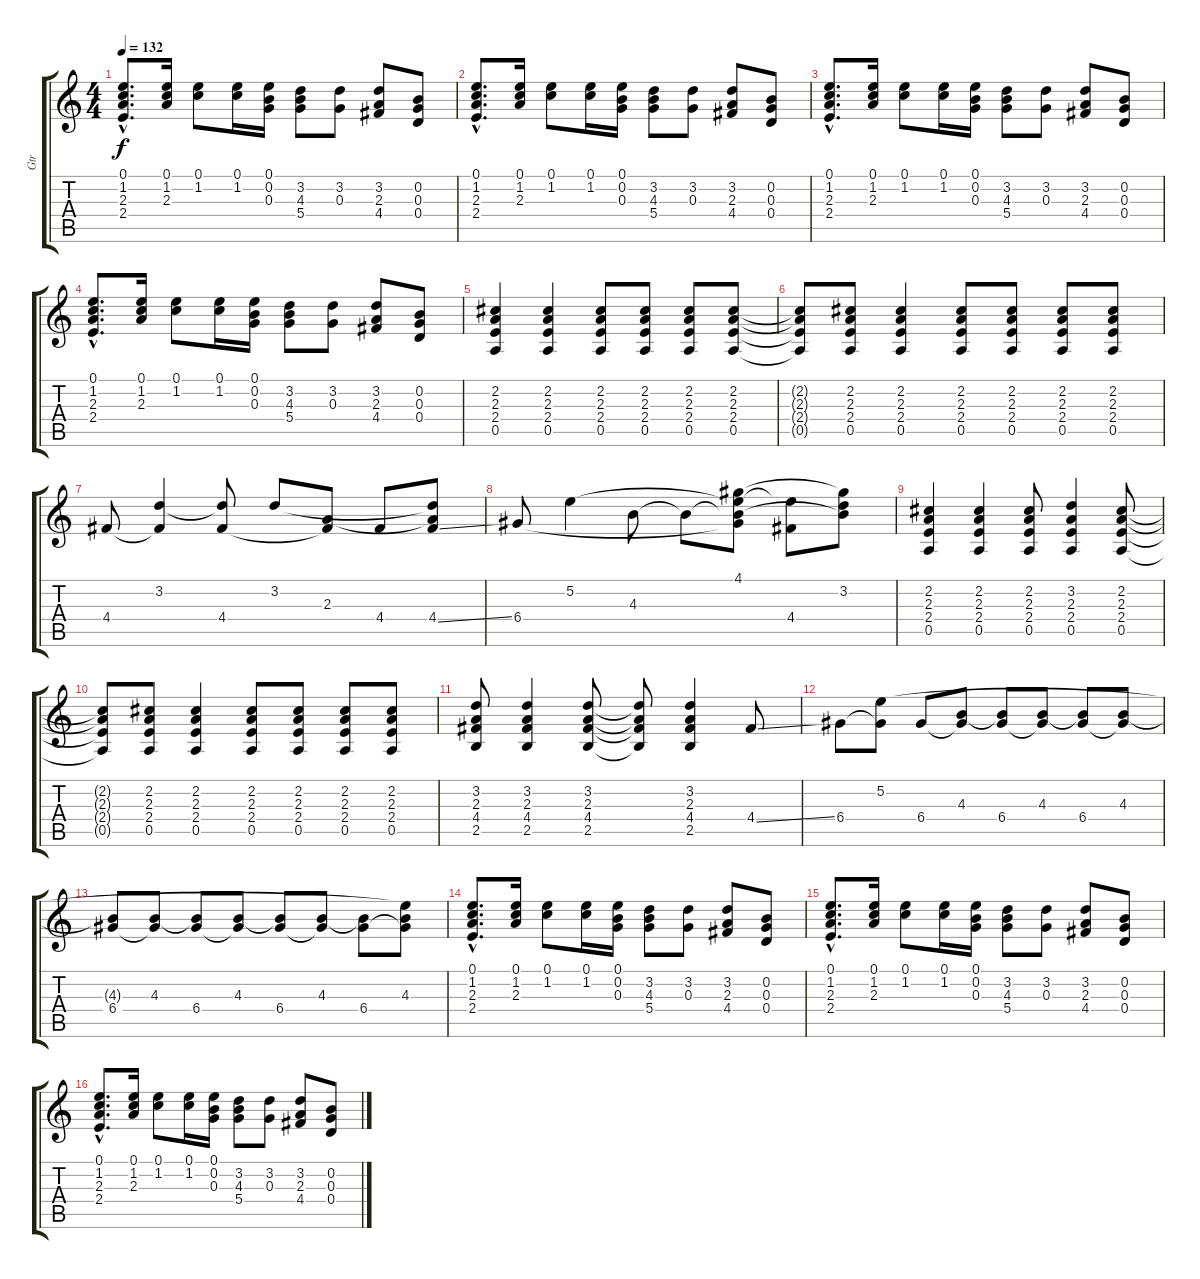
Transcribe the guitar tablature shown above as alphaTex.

\track ("Gtr" "Gtr") {instrument overdrivenguitar}
\staff {score tabs}
\tuning (E4 B3 G3 D3 A2 E2) {hide}
\ts (4 4)
\tempo 132
\clef g2
\ks c
(0.1{hac} 1.2{hac} 2.3{hac} 2.4{hac}).8{d dy f} (0.1 1.2 2.3).16 (0.1 1.2).8 (0.1 1.2).16 (0.1 0.2 0.3).16 (3.2 4.3 5.4).8 (3.2 0.3).8 (3.2 2.3 4.4).8 (0.2 0.3 0.4).8 |
(0.1{hac} 1.2{hac} 2.3{hac} 2.4{hac}).8{d} (0.1 1.2 2.3).16 (0.1 1.2).8 (0.1 1.2).16 (0.1 0.2 0.3).16 (3.2 4.3 5.4).8 (3.2 0.3).8 (3.2 2.3 4.4).8 (0.2 0.3 0.4).8 |
(0.1{hac} 1.2{hac} 2.3{hac} 2.4{hac}).8{d} (0.1 1.2 2.3).16 (0.1 1.2).8 (0.1 1.2).16 (0.1 0.2 0.3).16 (3.2 4.3 5.4).8 (3.2 0.3).8 (3.2 2.3 4.4).8 (0.2 0.3 0.4).8 |
(0.1{hac} 1.2{hac} 2.3{hac} 2.4{hac}).8{d} (0.1 1.2 2.3).16 (0.1 1.2).8 (0.1 1.2).16 (0.1 0.2 0.3).16 (3.2 4.3 5.4).8 (3.2 0.3).8 (3.2 2.3 4.4).8 (0.2 0.3 0.4).8 |
(2.2 2.3 2.4 0.5).4{volume 13 instrument distortionguitar} (2.2 2.3 2.4 0.5).4 (2.2 2.3 2.4 0.5).8 (2.2 2.3 2.4 0.5).8 (2.2 2.3 2.4 0.5).8 (2.2 2.3 2.4 0.5).8 |
(2.2{t} 2.3{t} 2.4{t} 0.5{t}).8 (2.2 2.3 2.4 0.5).8 (2.2 2.3 2.4 0.5).4 (2.2 2.3 2.4 0.5).8 (2.2 2.3 2.4 0.5).8 (2.2 2.3 2.4 0.5).8 (2.2 2.3 2.4 0.5).8 |
4.4.8 (3.2 4.4{t}).4 (3.2{t} 4.4).8 3.2.8 (2.3 4.4{t}).8 4.4.8 (3.2{t} 2.3{t} 4.4{ss}).8 |
6.4.8 5.2.4 4.3.8 4.3{t}.8 (4.1 5.2{t} 4.3{t} 6.4{t}).8 (5.2{t} 4.4).8 (4.1{t} 3.2 4.3{t}).8 |
(2.2 2.3 2.4 0.5).4 (2.2 2.3 2.4 0.5).4 (2.2 2.3 2.4 0.5).8 (3.2 2.3 2.4 0.5).4 (2.2 2.3 2.4 0.5).8 |
(2.2{t} 2.3{t} 2.4{t} 0.5{t}).8 (2.2 2.3 2.4 0.5).8 (2.2 2.3 2.4 0.5).4 (2.2 2.3 2.4 0.5).8 (2.2 2.3 2.4 0.5).8 (2.2 2.3 2.4 0.5).8 (2.2 2.3 2.4 0.5).8 |
(3.2 2.3 4.4 2.5).8 (3.2 2.3 4.4 2.5).4 (3.2 2.3 4.4 2.5).8 (3.2{t} 2.3{t} 4.4{t} 2.5{t}).8 (3.2 2.3 4.4 2.5).4 4.4{ss}.8 |
6.4.8 (5.2 6.4{t}).8 6.4.8 (4.3 6.4{t}).8 (4.3{t} 6.4).8 (4.3 6.4{t}).8 (4.3{t} 6.4).8 (4.3 6.4{t}).8 |
(4.3{t} 6.4).8 (4.3 6.4{t}).8 (4.3{t} 6.4).8 (4.3 6.4{t}).8 (4.3{t} 6.4).8 (4.3 6.4{t}).8 (4.3{t} 6.4).8 (5.2{t} 4.3 6.4{t}).8 |
(0.1{hac} 1.2{hac} 2.3{hac} 2.4{hac}).8{d volume 10 instrument overdrivenguitar} (0.1 1.2 2.3).16 (0.1 1.2).8 (0.1 1.2).16 (0.1 0.2 0.3).16 (3.2 4.3 5.4).8 (3.2 0.3).8 (3.2 2.3 4.4).8 (0.2 0.3 0.4).8 |
(0.1{hac} 1.2{hac} 2.3{hac} 2.4{hac}).8{d} (0.1 1.2 2.3).16 (0.1 1.2).8 (0.1 1.2).16 (0.1 0.2 0.3).16 (3.2 4.3 5.4).8 (3.2 0.3).8 (3.2 2.3 4.4).8 (0.2 0.3 0.4).8 |
(0.1{hac} 1.2{hac} 2.3{hac} 2.4{hac}).8{d} (0.1 1.2 2.3).16 (0.1 1.2).8 (0.1 1.2).16 (0.1 0.2 0.3).16 (3.2 4.3 5.4).8 (3.2 0.3).8 (3.2 2.3 4.4).8 (0.2 0.3 0.4).8
